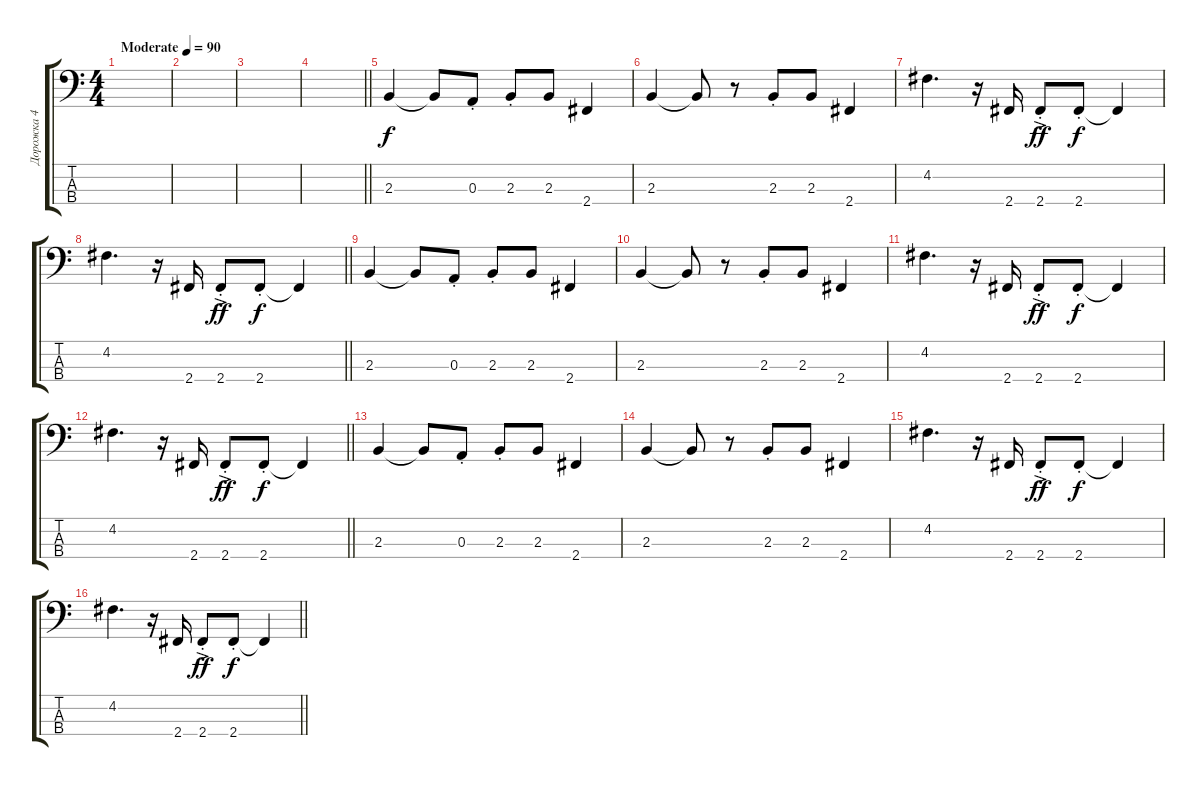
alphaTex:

\track ("Дорожка 4" "Дорожка 4") {instrument electricbassfinger}
\staff {score tabs}
\tuning (G2 D2 A1 E1) {hide}
\ts (4 4)
\tempo (90 "Moderate")
\clef f4
\ks c
|
|
|
\barLineRight lightlight
|
2.3.4 2.3{t}.8 0.3{st}.8 2.3{st}.8 2.3.8 2.4.4 |
2.3.4 2.3{t}.8 r.8 2.3{st}.8 2.3.8 2.4.4 |
4.2.4{d} r.16 2.4.16 2.4{ac st}.8{dy ff} 2.4{st}.8{dy f} 2.4{t}.4 |
\barLineRight lightlight
4.2.4{d} r.16 2.4.16 2.4{ac st}.8{dy ff} 2.4{st}.8{dy f} 2.4{t}.4 |
2.3.4 2.3{t}.8 0.3{st}.8 2.3{st}.8 2.3.8 2.4.4 |
2.3.4 2.3{t}.8 r.8 2.3{st}.8 2.3.8 2.4.4 |
4.2.4{d} r.16 2.4.16 2.4{ac st}.8{dy ff} 2.4{st}.8{dy f} 2.4{t}.4 |
\barLineRight lightlight
4.2.4{d} r.16 2.4.16 2.4{ac st}.8{dy ff} 2.4{st}.8{dy f} 2.4{t}.4 |
2.3.4 2.3{t}.8 0.3{st}.8 2.3{st}.8 2.3.8 2.4.4 |
2.3.4 2.3{t}.8 r.8 2.3{st}.8 2.3.8 2.4.4 |
4.2.4{d} r.16 2.4.16 2.4{ac st}.8{dy ff} 2.4{st}.8{dy f} 2.4{t}.4 |
\barLineRight lightlight
4.2.4{d} r.16 2.4.16 2.4{ac st}.8{dy ff} 2.4{st}.8{dy f} 2.4{t}.4
